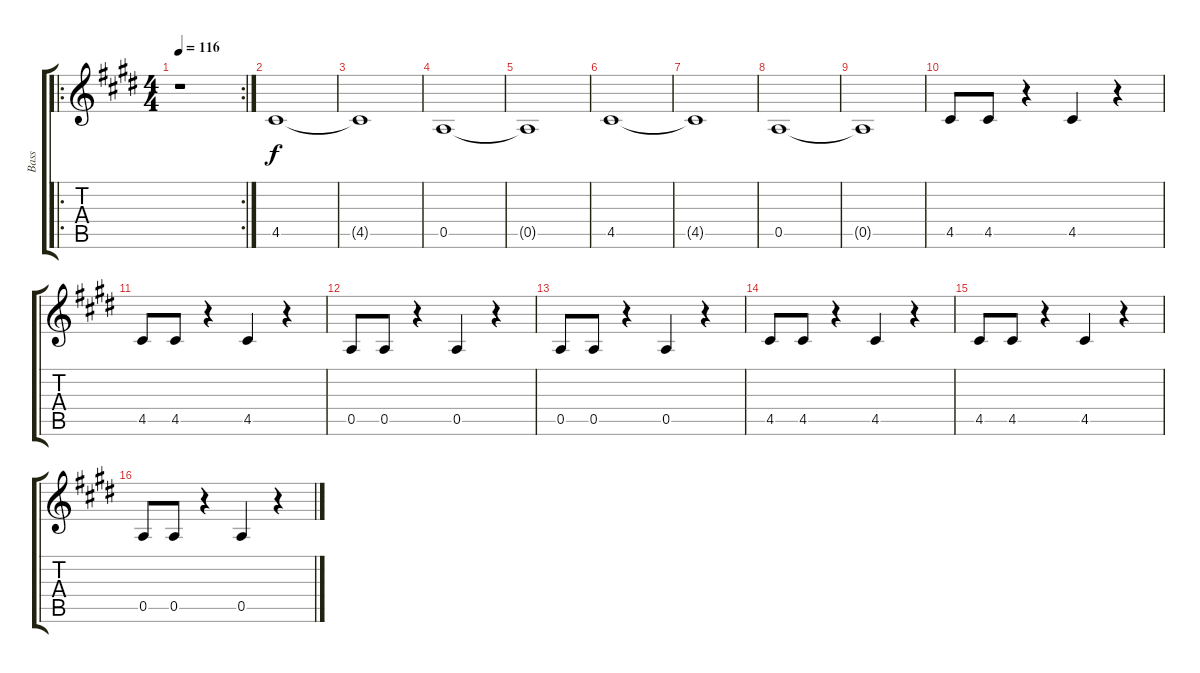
\track ("Bass" "Bass") {instrument electricbassfinger}
\staff {score tabs}
\tuning (E4 B3 G3 D3 A2 E2) {hide}
\ro
\rc 2
\ts (4 4)
\tempo 116
\clef g2
\ks e
r.1{dy f instrument electricbassfinger} |
4.5.1 |
4.5{t}.1 |
0.5.1 |
0.5{t}.1 |
4.5.1 |
4.5{t}.1 |
0.5.1 |
0.5{t}.1 |
4.5.8 4.5.8 r.4 4.5.4 r.4 |
4.5.8 4.5.8 r.4 4.5.4 r.4 |
0.5.8 0.5.8 r.4 0.5.4 r.4 |
0.5.8 0.5.8 r.4 0.5.4 r.4 |
4.5.8 4.5.8 r.4 4.5.4 r.4 |
4.5.8 4.5.8 r.4 4.5.4 r.4 |
0.5.8 0.5.8 r.4 0.5.4 r.4
